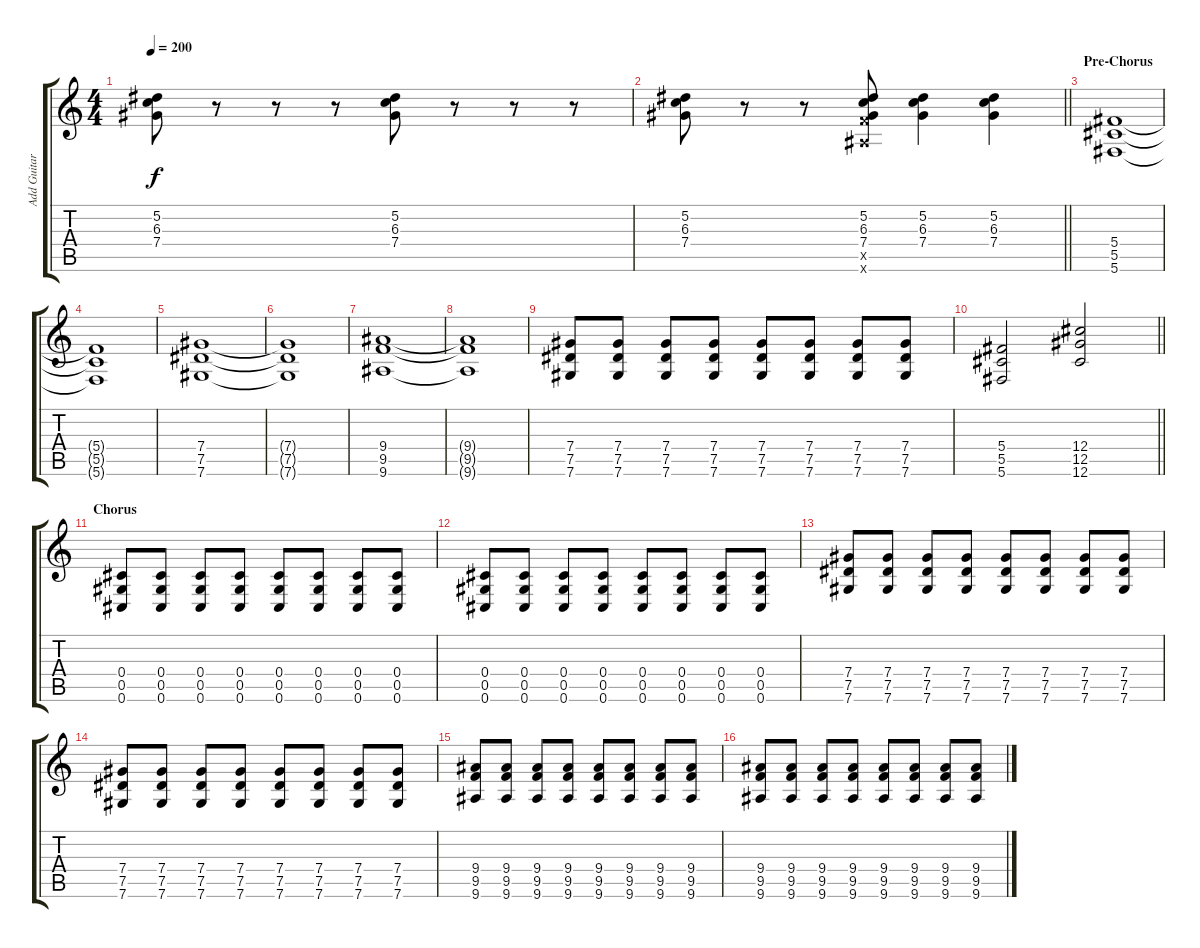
\track ("Add Guitar" "Add Guitar") {instrument distortionguitar}
\staff {score tabs}
\tuning (Eb4 Bb3 Gb3 Db3 Ab2 Db2) {hide}
\ts (4 4)
\tempo 200
\clef g2
\ks c
(5.2 6.3 7.4).8{dy f} r.8 r.8 r.8 (5.2 6.3 7.4).8 r.8 r.8 r.8 |
\barLineRight lightlight
(5.2 6.3 7.4).8 r.8 r.8 (5.2 6.3 7.4 9.5{x} 9.6{x}).8 (5.2 6.3 7.4).4 (5.2 6.3 7.4).4 |
\section ("" "Pre-Chorus")
(5.4 5.5 5.6).1 |
(5.4{t} 5.5{t} 5.6{t}).1 |
(7.4 7.5 7.6).1 |
(7.4{t} 7.5{t} 7.6{t}).1 |
(9.4 9.5 9.6).1 |
(9.4{t} 9.5{t} 9.6{t}).1 |
(7.4 7.5 7.6).8 (7.4 7.5 7.6).8 (7.4 7.5 7.6).8 (7.4 7.5 7.6).8 (7.4 7.5 7.6).8 (7.4 7.5 7.6).8 (7.4 7.5 7.6).8 (7.4 7.5 7.6).8 |
\barLineRight lightlight
(5.4 5.5 5.6).2 (12.4 12.5 12.6).2 |
\section ("" "Chorus")
(0.4 0.5 0.6).8 (0.4 0.5 0.6).8 (0.4 0.5 0.6).8 (0.4 0.5 0.6).8 (0.4 0.5 0.6).8 (0.4 0.5 0.6).8 (0.4 0.5 0.6).8 (0.4 0.5 0.6).8 |
(0.4 0.5 0.6).8 (0.4 0.5 0.6).8 (0.4 0.5 0.6).8 (0.4 0.5 0.6).8 (0.4 0.5 0.6).8 (0.4 0.5 0.6).8 (0.4 0.5 0.6).8 (0.4 0.5 0.6).8 |
(7.4 7.5 7.6).8 (7.4 7.5 7.6).8 (7.4 7.5 7.6).8 (7.4 7.5 7.6).8 (7.4 7.5 7.6).8 (7.4 7.5 7.6).8 (7.4 7.5 7.6).8 (7.4 7.5 7.6).8 |
(7.4 7.5 7.6).8 (7.4 7.5 7.6).8 (7.4 7.5 7.6).8 (7.4 7.5 7.6).8 (7.4 7.5 7.6).8 (7.4 7.5 7.6).8 (7.4 7.5 7.6).8 (7.4 7.5 7.6).8 |
(9.4 9.5 9.6).8 (9.4 9.5 9.6).8 (9.4 9.5 9.6).8 (9.4 9.5 9.6).8 (9.4 9.5 9.6).8 (9.4 9.5 9.6).8 (9.4 9.5 9.6).8 (9.4 9.5 9.6).8 |
(9.4 9.5 9.6).8 (9.4 9.5 9.6).8 (9.4 9.5 9.6).8 (9.4 9.5 9.6).8 (9.4 9.5 9.6).8 (9.4 9.5 9.6).8 (9.4 9.5 9.6).8 (9.4 9.5 9.6).8
